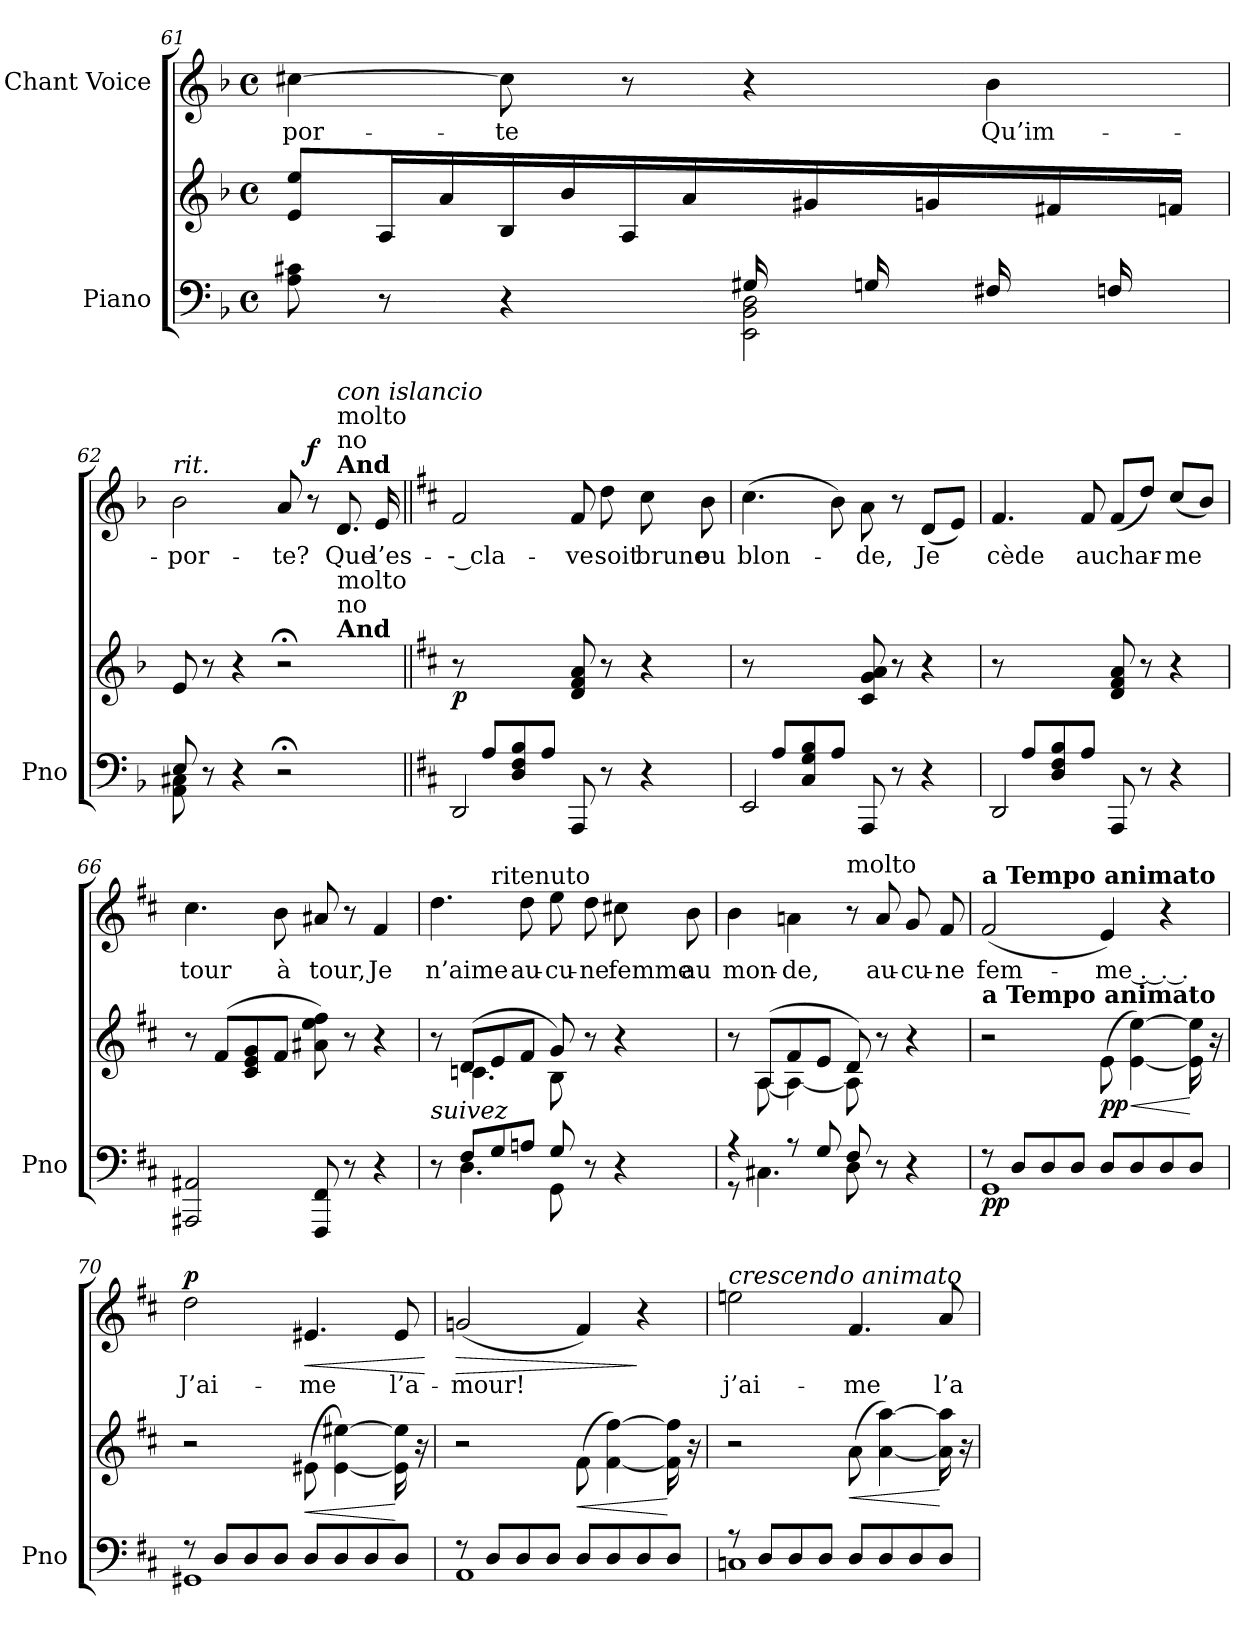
**kern	**kern	**dynam	**kern	**text	**dynam
*part2	*part2	*part2	*part1	*part1	*part1
*staff3	*staff2	*staff2/3	*staff1	*staff1	*staff1
*I"Piano	*	*	*I"Chant Voice	*	*
*I'Pno	*	*	*	*	*
*clefF4	*clefG2	*	*clefG2	*	*
*k[b-]	*k[b-]	*	*k[b-]	*	*
*M4/4	*M4/4	*	*M4/4	*	*
*met(c)	*met(c)	*	*met(c)	*	*
=61	=61	=61	=61	=61	=61
*^	*	*	*	*	*
!	!	!	!	!	!LO:LY:b	!
2ryy	8A\ 8c#X\	8e\ 8ee\	.	[4cc#X\	-por-	.
.	8r	16A/LL	.	.	.	.
.	.	16a/JJ	.	.	.	.
!	!	!	!	!	!LO:LY:b	!
.	4r	16B-/LL	.	8cc#\]	-te	.
.	.	16b-/	.	.	.	.
.	.	16A/	.	8r	.	.
.	.	16a/JJ	.	.	.	.
16G#X/LL	2EE\ 2BB-\ 2D\	16ryy	.	4r	.	.
16ryy	.	16g#X/	.	.	.	.
16Gn/	.	16ryy	.	.	.	.
16ryy	.	16gn/JJ	.	.	.	.
!	!	!	!	!	!LO:LY:b	!
16F#X/LL	.	16ryy	.	4b-\	Qu’im-	.
16ryy	.	16f#X/	.	.	.	.
16Fn/	.	16ryy	.	.	.	.
16ryy	.	16fn/JJ	.	.	.	.
!!LO:PB:g=z
=62	=62	=62	=62	=62	=62	=62
*	*	*^	*	*	*	*
!	!	!	!	!	!LO:TX:a:i:t=rit.	!	!
!	!	!	!	!	!	!LO:LY:b	!
8E/	8AA\ 8C#X\	8e/	4ryy	.	2b-\	-por-	.
8r	8ryy	8r	.	.	.	.	.
4r	4ryy	4r	4ryy	.	.	.	.
!	!	!	!	!	!	!LO:LY:b	!
2r;<	2ryy	2r;<	4ryy	.	8a/	-te?	.
!	!	!	!	!	!	!	!LO:DY:a
.	.	.	.	.	8r	.	f
*	*	*	*	*	*MM69	*	*
!	!	!	!	!	!LO:TX:a:B:t=And	!	!
!	!	!	!	!	!LO:TX:a:t=no	!	!
!	!	!	!	!	!LO:TX:a:t=molto	!	!
!	!	!	!	!	!LO:TX:a:i:t=con islancio	!	!
!	!	!	!LO:TX:a:B:t=And	!	!	!	!
!	!	!	!LO:TX:a:t=no	!	!	!	!
!	!	!	!LO:TX:a:t=molto	!	!	!	!
!	!	!	!	!	!	!LO:LY:b	!
.	.	.	4ryy	.	8.d/	Que	.
!	!	!	!	!	!	!LO:LY:b	!
.	.	.	.	.	16e/	l’es-	.
*	*	*v	*v	*	*	*	*
!!LO:PB:g=z
=63||	=63||	=63||	=63||	=63||	=63||	=63||
*k[f#c#]	*	*k[f#c#]	*	*k[f#c#]	*	*
!	!	!	!LO:DY:b	!	!LO:LY:b	!
8ryy	2DD/	8r	p	2f#/	-- cla-	.
(>8A/L	.	4.ryy	.	.	.	.
8D/ 8F#/ 8B/	.	.	.	.	.	.
8A/J	.	.	.	.	.	.
!	!	!	!	!	!LO:LY:b	!
2ryy	8AAA/	8d/ 8f#/ 8a/)	.	8f#/	-ve	.
!	!	!	!	!	!LO:LY:b	!
.	8r	8r	.	8dd\	soit	.
!	!	!	!	!	!LO:LY:b	!
.	4r	4r	.	8cc#\	brune	.
!	!	!	!	!	!LO:LY:b	!
.	.	.	.	8b\	ou	.
=64	=64	=64	=64	=64	=64	=64
!	!	!	!	!	!LO:LY:b	!
8ryy	2EE/	8r	.	(4.cc#\	blon-	.
(>8A/L	.	4.ryy	.	.	.	.
8C#/ 8G/ 8B/	.	.	.	.	.	.
8A/J	.	.	.	8b\)	.	.
!	!	!	!	!	!LO:LY:b	!
2ryy	8AAA/	8c#/ 8g/ 8a/)	.	8a\	-de,	.
.	8r	8r	.	8r	.	.
!	!	!	!	!	!LO:LY:b	!
.	4r	4r	.	(8d/L	Je	.
.	.	.	.	8e/J)	.	.
=65	=65	=65	=65	=65	=65	=65
!	!	!	!	!	!LO:LY:b	!
8ryy	2DD/	8r	.	4.f#/	cède	.
(>8A/L	.	4.ryy	.	.	.	.
8D/ 8F#/ 8B/	.	.	.	.	.	.
!	!	!	!	!	!LO:LY:b	!
8A/J	.	.	.	8f#/	au	.
!	!	!	!	!	!LO:LY:b	!
2ryy	8AAA/	8d/ 8f#/ 8a/)	.	(8f#/L	char-	.
.	8r	8r	.	8dd/J)	.	.
!	!	!	!	!	!LO:LY:b	!
.	4r	4r	.	(8cc#/L	-me	.
.	.	.	.	8b/J)	.	.
*v	*v	*	*	*	*	*
!!LO:LB:g=z
=66	=66	=66	=66	=66	=66
!	!	!	!	!LO:LY:b	!
2AAA#X/ 2AA#X/	8r	.	4.cc#\	tour	.
.	(8f#/L	.	.	.	.
.	8c#/ 8e/ 8g/	.	.	.	.
!	!	!	!	!LO:LY:b	!
.	8f#/J	.	8b\	à	.
!	!	!	!	!LO:LY:b	!
8FFF#/ 8FF#/	8a#X\ 8ee\ 8ff#\)	.	8a#X/	tour,	.
8r	8r	.	8r	.	.
!	!	!	!	!LO:LY:b	!
4r	4r	.	4f#/	Je	.
=67	=67	=67	=67	=67	=67
*^	*^	*	*	*	*
!LO:TX:a:i:t=suivez	!	!	!	!	!	!	!
!	!	!	!	!	!	!LO:LY:b	!
*	*	*	*	*	*^	*	*
8r	8ryy	8r	8ryy	.	4.dd\	4ryy	n’aime	.
8F#/L	4.D\	(8d/L	4.cn\	.	.	.	.	.
!	!	!	!	!	!	!LO:TX:a:t=ritenuto	!	!
8G/	.	8e/	.	.	.	4ryy	.	.
!	!	!	!	!	!	!	!LO:LY:b	!
8An/J	.	8f#/J	.	.	8dd\	.	au-	.
!	!	!	!	!	!	!	!LO:LY:b	!
8G/	8GG\	8g/)	8B\	.	8ee\	4ryy	-cu-	.
!	!	!	!	!	!	!	!LO:LY:b	!
8r	8ryy	8r	8ryy	.	8dd\	.	-ne	.
!	!	!	!	!	!	!	!LO:LY:b	!
4r	4ryy	4r	4ryy	.	8cc#X\	4ryy	femme	.
!	!	!	!	!	!	!	!LO:LY:b	!
.	.	.	.	.	8b\	.	au	.
*	*	*	*	*	*v	*v	*	*
=68	=68	=68	=68	=68	=68	=68	=68
!	!	!	!	!	!	!LO:LY:b	!
4r	8r	8r	8ryy	.	4b\	mon-	.
.	4.C#X\	(8A/L	[8A\	.	.	.	.
!	!	!	!	!	!	!LO:LY:b	!
8r	.	8f#/	4A\_	.	4an\	-de,	.
8G/	.	8e/J	.	.	.	.	.
!	!	!	!	!	!LO:TX:a:t=molto	!	!
8F#/	8D\	8d/)	8A\]	.	8r	.	.
!	!	!	!	!	!	!LO:LY:b	!
8r	8ryy	8r	8ryy	.	8a/	au-	.
!	!	!	!	!	!	!LO:LY:b	!
4r	4ryy	4r	4ryy	.	8g/	-cu-	.
!	!	!	!	!	!	!LO:LY:b	!
.	.	.	.	.	8f#/	-ne	.
*	*	*v	*v	*	*	*	*
!!LO:LB:g=z
=69	=69	=69	=69	=69	=69	=69
*	*	*	*	*MM112	*	*
!	!	!	!	!LO:TX:a:B:t=a Tempo animato	!	!
!	!	!LO:TX:a:B:t=a Tempo animato	!	!	!	!
!	!	!	!LO:DY:b=2	!	!LO:LY:b	!
8r	1GG	2r	pp	(2f#/	fem-	.
8D/L	.	.	.	.	.	.
8D/	.	.	.	.	.	.
8D/J	.	.	.	.	.	.
!	!	!	!LO:HP:b	!	!LO:LY:b	!
!	!	!	!LO:DY:n=1:b	!	!	!
8D/L	.	(8e\	< pp	4e/)	-me . . .	.
8D/	.	[4e\ [4ee\)	.	.	.	.
8D/	.	.	.	4r	.	.
8D/J	.	16e\] 16ee\]	[	.	.	.
.	.	16r	.	.	.	.
=70	=70	=70	=70	=70	=70	=70
!	!	!	!	!	!LO:LY:b	!LO:DY:a
8r	1GG#X	2r	.	2dd\	J’ai-	p
8D/L	.	.	.	.	.	.
8D/	.	.	.	.	.	.
8D/J	.	.	.	.	.	.
!	!	!	!LO:HP:b	!	!LO:LY:b	!LO:HP:b
8D/L	.	(8e#X\	<	4.e#X/	-me	<
8D/	.	[4e#\ [4ee#X\)	.	.	.	.
8D/	.	.	.	.	.	.
!	!	!	!	!	!LO:LY:b	!
8D/J	.	16e#\] 16ee#\]	[	8e#/	l’a-	.
.	.	16r	.	.	.	.
*v	*v	*	*	*	*	*
.	.	.	.	.	[
=71	=71	=71	=71	=71	=71
*^	*	*	*	*	*
!	!	!	!	!	!LO:LY:b	!LO:HP:b
8r	1AA	2r	.	(2gn/	-mour!	>
8D/L	.	.	.	.	.	.
8D/	.	.	.	.	.	.
8D/J	.	.	.	.	.	.
!	!	!	!LO:HP:b	!	!	!
8D/L	.	(8f#\	<	4f#/)	.	.
8D/	.	[4f#\ [4ff#\)	.	.	.	.
8D/	.	.	.	4r	.	]
8D/J	.	16f#\] 16ff#\]	[	.	.	.
.	.	16r	.	.	.	.
!!LO:LB:g=z
=72	=72	=72	=72	=72	=72	=72
!	!	!	!	!LO:TX:a:i:t=crescendo animato	!	!
!	!	!	!	!	!LO:LY:b	!
8r	1Cn	2r	.	2een\	j’ai-	.
8D/L	.	.	.	.	.	.
8D/	.	.	.	.	.	.
8D/J	.	.	.	.	.	.
!	!	!	!LO:HP:b	!	!LO:LY:b	!
8D/L	.	(8a\	<	4.f#/	-me	.
8D/	.	[4a\ [4aa\)	.	.	.	.
8D/	.	.	.	.	.	.
!	!	!	!	!	!LO:LY:b	!
8D/J	.	16a\] 16aa\]	[	8a/	l’a-	.
.	.	16r	.	.	.	.
*v	*v	*	*	*	*	*
=	=	=	=	=	=
*-	*-	*-	*-	*-	*-
